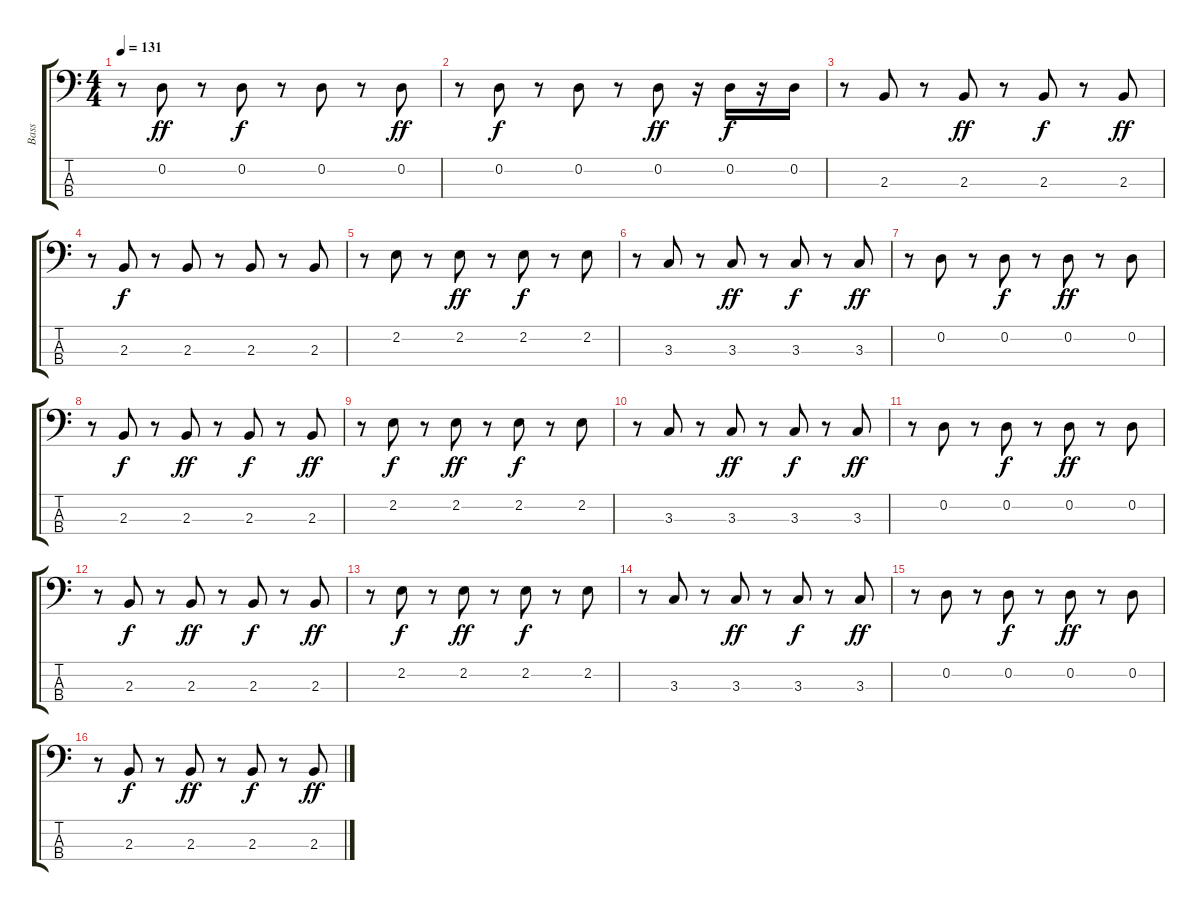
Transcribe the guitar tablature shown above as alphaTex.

\track ("Bass" "Bass") {instrument synthbass1}
\staff {score tabs}
\tuning (G2 D2 A1 E1) {hide}
\ts (4 4)
\tempo 131
\clef f4
\ks c
r.8{dy ff} 0.2.8 r.8 0.2.8{dy f} r.8 0.2.8 r.8 0.2.8{dy ff} |
r.8 0.2.8{dy f} r.8 0.2.8 r.8 0.2.8{dy ff} r.16 0.2.16{dy f} r.16 0.2.16 |
r.8 2.3.8 r.8 2.3.8{dy ff} r.8 2.3.8{dy f} r.8 2.3.8{dy ff} |
r.8 2.3.8{dy f} r.8 2.3.8 r.8 2.3.8 r.8 2.3.8 |
r.8 2.2.8 r.8 2.2.8{dy ff} r.8 2.2.8{dy f} r.8 2.2.8 |
r.8 3.3.8 r.8 3.3.8{dy ff} r.8 3.3.8{dy f} r.8 3.3.8{dy ff} |
r.8 0.2.8 r.8 0.2.8{dy f} r.8 0.2.8{dy ff} r.8 0.2.8 |
r.8 2.3.8{dy f} r.8 2.3.8{dy ff} r.8 2.3.8{dy f} r.8 2.3.8{dy ff} |
r.8 2.2.8{dy f} r.8 2.2.8{dy ff} r.8 2.2.8{dy f} r.8 2.2.8 |
r.8 3.3.8 r.8 3.3.8{dy ff} r.8 3.3.8{dy f} r.8 3.3.8{dy ff} |
r.8 0.2.8 r.8 0.2.8{dy f} r.8 0.2.8{dy ff} r.8 0.2.8 |
r.8 2.3.8{dy f} r.8 2.3.8{dy ff} r.8 2.3.8{dy f} r.8 2.3.8{dy ff} |
r.8 2.2.8{dy f} r.8 2.2.8{dy ff} r.8 2.2.8{dy f} r.8 2.2.8 |
r.8 3.3.8 r.8 3.3.8{dy ff} r.8 3.3.8{dy f} r.8 3.3.8{dy ff} |
r.8 0.2.8 r.8 0.2.8{dy f} r.8 0.2.8{dy ff} r.8 0.2.8 |
r.8 2.3.8{dy f} r.8 2.3.8{dy ff} r.8 2.3.8{dy f} r.8 2.3.8{dy ff}
